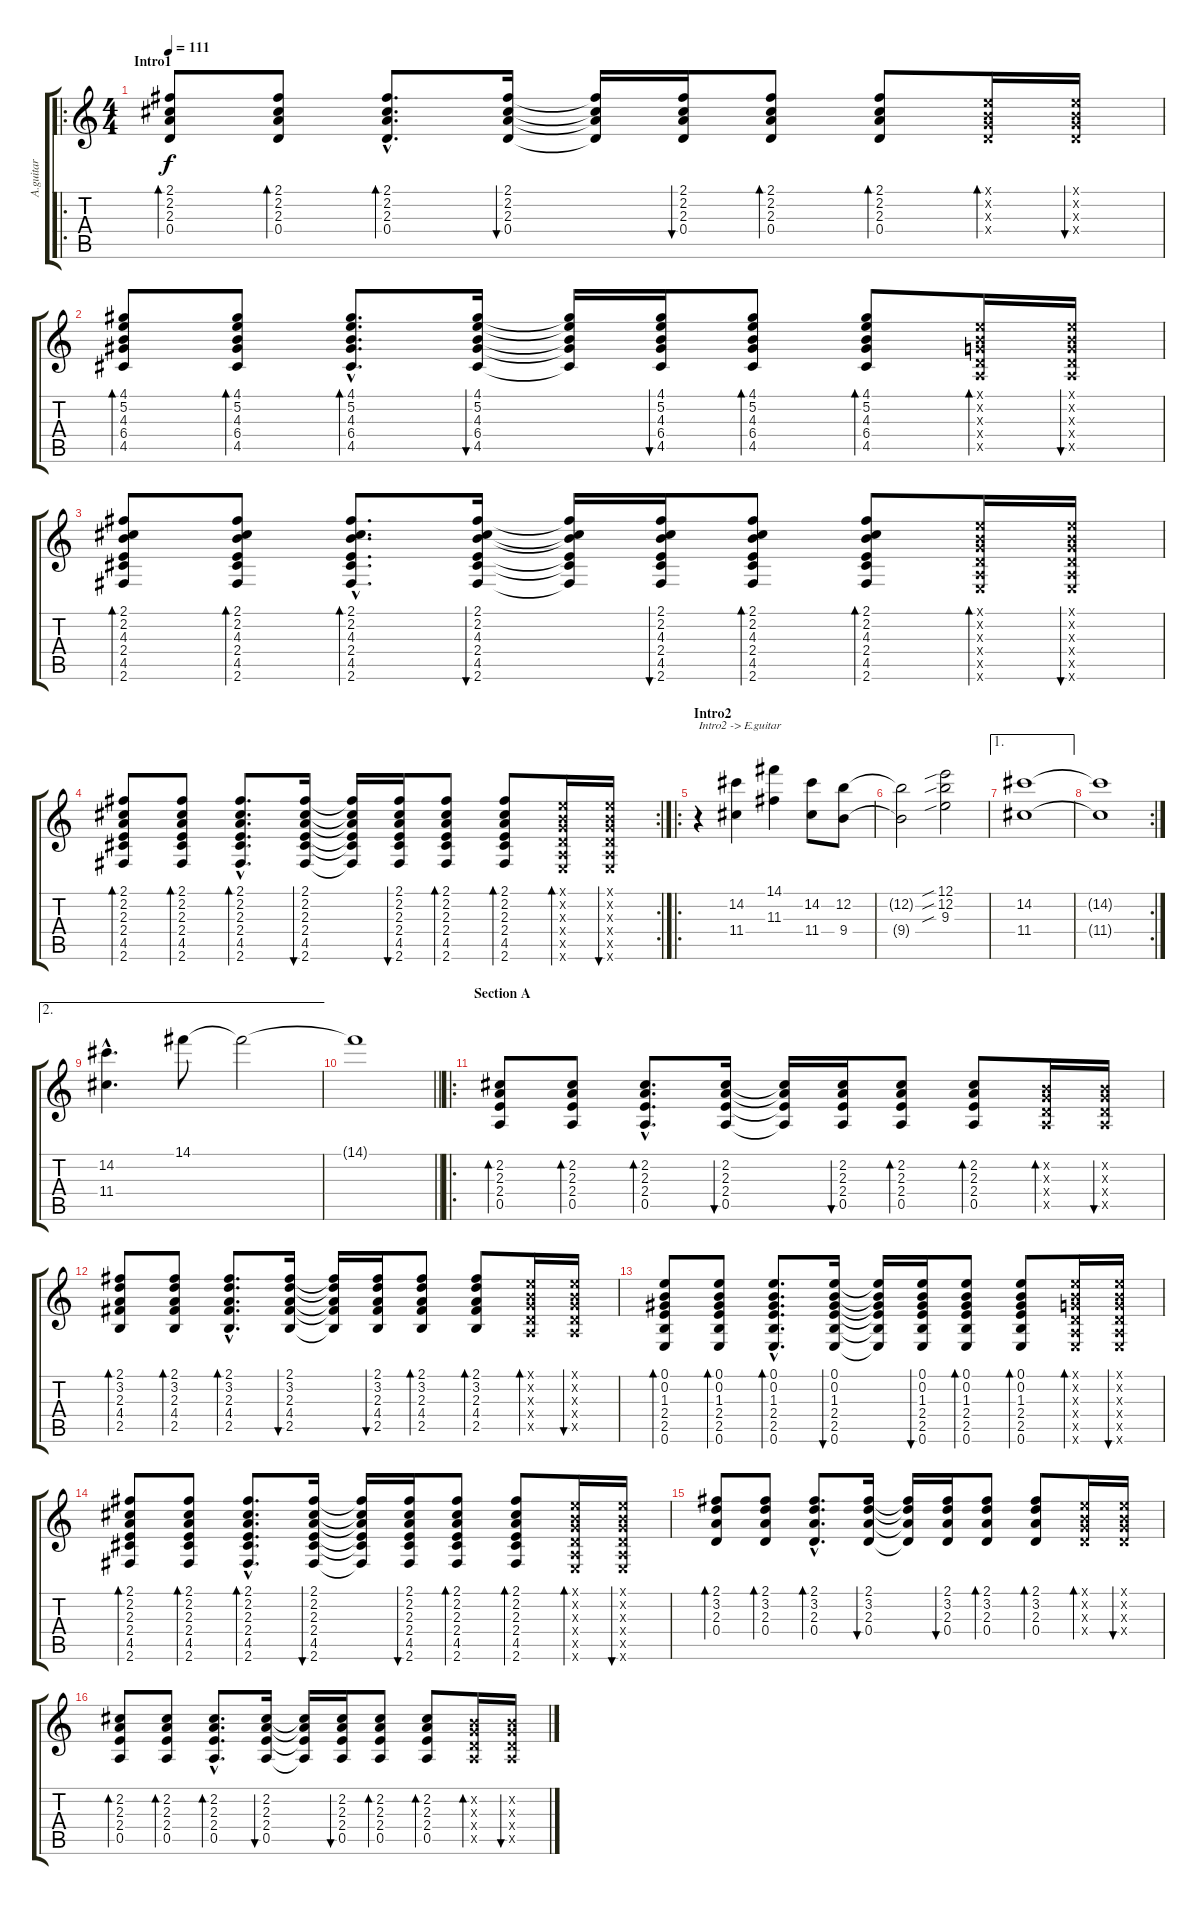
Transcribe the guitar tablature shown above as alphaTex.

\track ("A.guitar" "A.guitar") {instrument acousticguitarsteel}
\staff {score tabs}
\tuning (E4 B3 G3 D3 A2 E2) {hide}
\ro
\ts (4 4)
\section ("" "Intro1")
\tempo 111
\clef g2
\ks c
(2.1 2.2 2.3 0.4).8{bd 60 dy f instrument acousticguitarsteel} (2.1 2.2 2.3 0.4).8{bd 60} (2.1{hac} 2.2{hac} 2.3{hac} 0.4{hac}).8{d bd 60} (2.1 2.2 2.3 0.4).16{bu 60} (2.1{t} 2.2{t} 2.3{t} 0.4{t}).16 (2.1 2.2 2.3 0.4).16{bu 60} (2.1 2.2 2.3 0.4).8{bd 60} (2.1 2.2 2.3 0.4).8{bd 60} (0.1{x} 0.2{x} 0.3{x} 0.4{x}).16{bd 60} (0.1{x} 0.2{x} 0.3{x} 0.4{x}).16{bu 60} |
(4.1 5.2 4.3 6.4 4.5).8{bd 60} (4.1 5.2 4.3 6.4 4.5).8{bd 60} (4.1{hac} 5.2{hac} 4.3{hac} 6.4{hac} 4.5{hac}).8{d bd 60} (4.1 5.2 4.3 6.4 4.5).16{bu 60} (4.1{t} 5.2{t} 4.3{t} 6.4{t} 4.5{t}).16 (4.1 5.2 4.3 6.4 4.5).16{bu 60} (4.1 5.2 4.3 6.4 4.5).8{bd 60} (4.1 5.2 4.3 6.4 4.5).8{bd 60} (0.1{x} 0.2{x} 0.3{x} 0.4{x} 0.5{x}).16{bd 60} (0.1{x} 0.2{x} 0.3{x} 0.4{x} 0.5{x}).16{bu 60} |
(2.1 2.2 4.3 2.4 4.5 2.6).8{bd 60} (2.1 2.2 4.3 2.4 4.5 2.6).8{bd 60} (2.1{hac} 2.2{hac} 4.3{hac} 2.4{hac} 4.5{hac} 2.6{hac}).8{d bd 60} (2.1 2.2 4.3 2.4 4.5 2.6).16{bu 60} (2.1{t} 2.2{t} 4.3{t} 2.4{t} 4.5{t} 2.6{t}).16 (2.1 2.2 4.3 2.4 4.5 2.6).16{bu 60} (2.1 2.2 4.3 2.4 4.5 2.6).8{bd 60} (2.1 2.2 4.3 2.4 4.5 2.6).8{bd 60} (0.1{x} 0.2{x} 0.3{x} 0.4{x} 0.5{x} 0.6{x}).16{bd 60} (0.1{x} 0.2{x} 0.3{x} 0.4{x} 0.5{x} 0.6{x}).16{bu 60} |
\rc 2
(2.1 2.2 2.3 2.4 4.5 2.6).8{bd 60} (2.1 2.2 2.3 2.4 4.5 2.6).8{bd 60} (2.1{hac} 2.2{hac} 2.3{hac} 2.4{hac} 4.5{hac} 2.6{hac}).8{d bd 60} (2.1 2.2 2.3 2.4 4.5 2.6).16{bu 60} (2.1{t} 2.2{t} 2.3{t} 2.4{t} 4.5{t} 2.6{t}).16 (2.1 2.2 2.3 2.4 4.5 2.6).16{bu 60} (2.1 2.2 2.3 2.4 4.5 2.6).8{bd 60} (2.1 2.2 2.3 2.4 4.5 2.6).8{bd 60} (0.1{x} 0.2{x} 0.3{x} 0.4{x} 0.5{x} 0.6{x}).16{bd 60} (0.1{x} 0.2{x} 0.3{x} 0.4{x} 0.5{x} 0.6{x}).16{bu 60} |
\ro
\section ("" "Intro2")
r.4{txt "Intro2 -> E.guitar"} (14.2 11.4).4 (14.1 11.3).4 (14.2 11.4).8 (12.2 9.4).8 |
(12.2{t} 9.4{t}).2 (12.1{sib} 12.2{sib} 9.3{sib}).2 |
\ae 1
(14.2 11.4).1 |
\rc 2
(14.2{t} 11.4{t}).1 |
\ae 2
(14.2{hac} 11.4{hac}).4{d} 14.1.8 14.1{t}.2 |
\barLineRight lightlight
14.1{t}.1 |
\ro
\section ("" "Section A")
(2.2 2.3 2.4 0.5).8{bd 60} (2.2 2.3 2.4 0.5).8{bd 60} (2.2{hac} 2.3{hac} 2.4{hac} 0.5{hac}).8{d bd 60} (2.2 2.3 2.4 0.5).16{bu 60} (2.2{t} 2.3{t} 2.4{t} 0.5{t}).16 (2.2 2.3 2.4 0.5).16{bu 60} (2.2 2.3 2.4 0.5).8{bd 60} (2.2 2.3 2.4 0.5).8{bd 60} (0.2{x} 0.3{x} 0.4{x} 0.5{x}).16{bd 60} (0.2{x} 0.3{x} 0.4{x} 0.5{x}).16{bu 60} |
(2.1 3.2 2.3 4.4 2.5).8{bd 60} (2.1 3.2 2.3 4.4 2.5).8{bd 60} (2.1{hac} 3.2{hac} 2.3{hac} 4.4{hac} 2.5{hac}).8{d bd 60} (2.1 3.2 2.3 4.4 2.5).16{bu 60} (2.1{t} 3.2{t} 2.3{t} 4.4{t} 2.5{t}).16 (2.1 3.2 2.3 4.4 2.5).16{bu 60} (2.1 3.2 2.3 4.4 2.5).8{bd 60} (2.1 3.2 2.3 4.4 2.5).8{bd 60} (0.1{x} 0.2{x} 0.3{x} 0.4{x} 0.5{x}).16{bd 60} (0.1{x} 0.2{x} 0.3{x} 0.4{x} 0.5{x}).16{bu 60} |
(0.1 0.2 1.3 2.4 2.5 0.6).8{bd 60} (0.1 0.2 1.3 2.4 2.5 0.6).8{bd 60} (0.1{hac} 0.2{hac} 1.3{hac} 2.4{hac} 2.5{hac} 0.6{hac}).8{d bd 60} (0.1 0.2 1.3 2.4 2.5 0.6).16{bu 60} (0.1{t} 0.2{t} 1.3{t} 2.4{t} 2.5{t} 0.6{t}).16 (0.1 0.2 1.3 2.4 2.5 0.6).16{bu 60} (0.1 0.2 1.3 2.4 2.5 0.6).8{bd 60} (0.1 0.2 1.3 2.4 2.5 0.6).8{bd 60} (0.1{x} 0.2{x} 0.3{x} 0.4{x} 0.5{x} 0.6{x}).16{bd 60} (0.1{x} 0.2{x} 0.3{x} 0.4{x} 0.5{x} 0.6{x}).16{bu 60} |
(2.1 2.2 2.3 2.4 4.5 2.6).8{bd 60} (2.1 2.2 2.3 2.4 4.5 2.6).8{bd 60} (2.1{hac} 2.2{hac} 2.3{hac} 2.4{hac} 4.5{hac} 2.6{hac}).8{d bd 60} (2.1 2.2 2.3 2.4 4.5 2.6).16{bu 60} (2.1{t} 2.2{t} 2.3{t} 2.4{t} 4.5{t} 2.6{t}).16 (2.1 2.2 2.3 2.4 4.5 2.6).16{bu 60} (2.1 2.2 2.3 2.4 4.5 2.6).8{bd 60} (2.1 2.2 2.3 2.4 4.5 2.6).8{bd 60} (0.1{x} 0.2{x} 0.3{x} 0.4{x} 0.5{x} 0.6{x}).16{bd 60} (0.1{x} 0.2{x} 0.3{x} 0.4{x} 0.5{x} 0.6{x}).16{bu 60} |
(2.1 3.2 2.3 0.4).8{bd 60} (2.1 3.2 2.3 0.4).8{bd 60} (2.1{hac} 3.2{hac} 2.3{hac} 0.4{hac}).8{d bd 60} (2.1 3.2 2.3 0.4).16{bu 60} (2.1{t} 3.2{t} 2.3{t} 0.4{t}).16 (2.1 3.2 2.3 0.4).16{bu 60} (2.1 3.2 2.3 0.4).8{bd 60} (2.1 3.2 2.3 0.4).8{bd 60} (0.1{x} 0.2{x} 0.3{x} 0.4{x}).16{bd 60} (0.1{x} 0.2{x} 0.3{x} 0.4{x}).16{bu 60} |
(2.2 2.3 2.4 0.5).8{bd 60} (2.2 2.3 2.4 0.5).8{bd 60} (2.2{hac} 2.3{hac} 2.4{hac} 0.5{hac}).8{d bd 60} (2.2 2.3 2.4 0.5).16{bu 60} (2.2{t} 2.3{t} 2.4{t} 0.5{t}).16 (2.2 2.3 2.4 0.5).16{bu 60} (2.2 2.3 2.4 0.5).8{bd 60} (2.2 2.3 2.4 0.5).8{bd 60} (0.2{x} 0.3{x} 0.4{x} 0.5{x}).16{bd 60} (0.2{x} 0.3{x} 0.4{x} 0.5{x}).16{bu 60}
